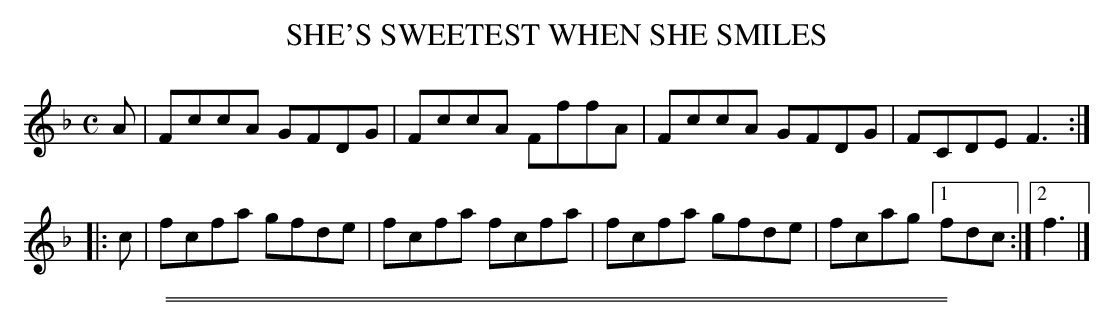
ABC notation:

X:1
T: SHE'S SWEETEST WHEN SHE SMILES
M: C
L: 1/8
K: F
A |\
FccA GFDG | FccA FffA |\
FccA GFDG | FCDE F3 :|
|: c |\
fcfa gfde | fcfa fcfa |\
fcfa gfde | fcag [1 fdc :|[2 f3 |]
